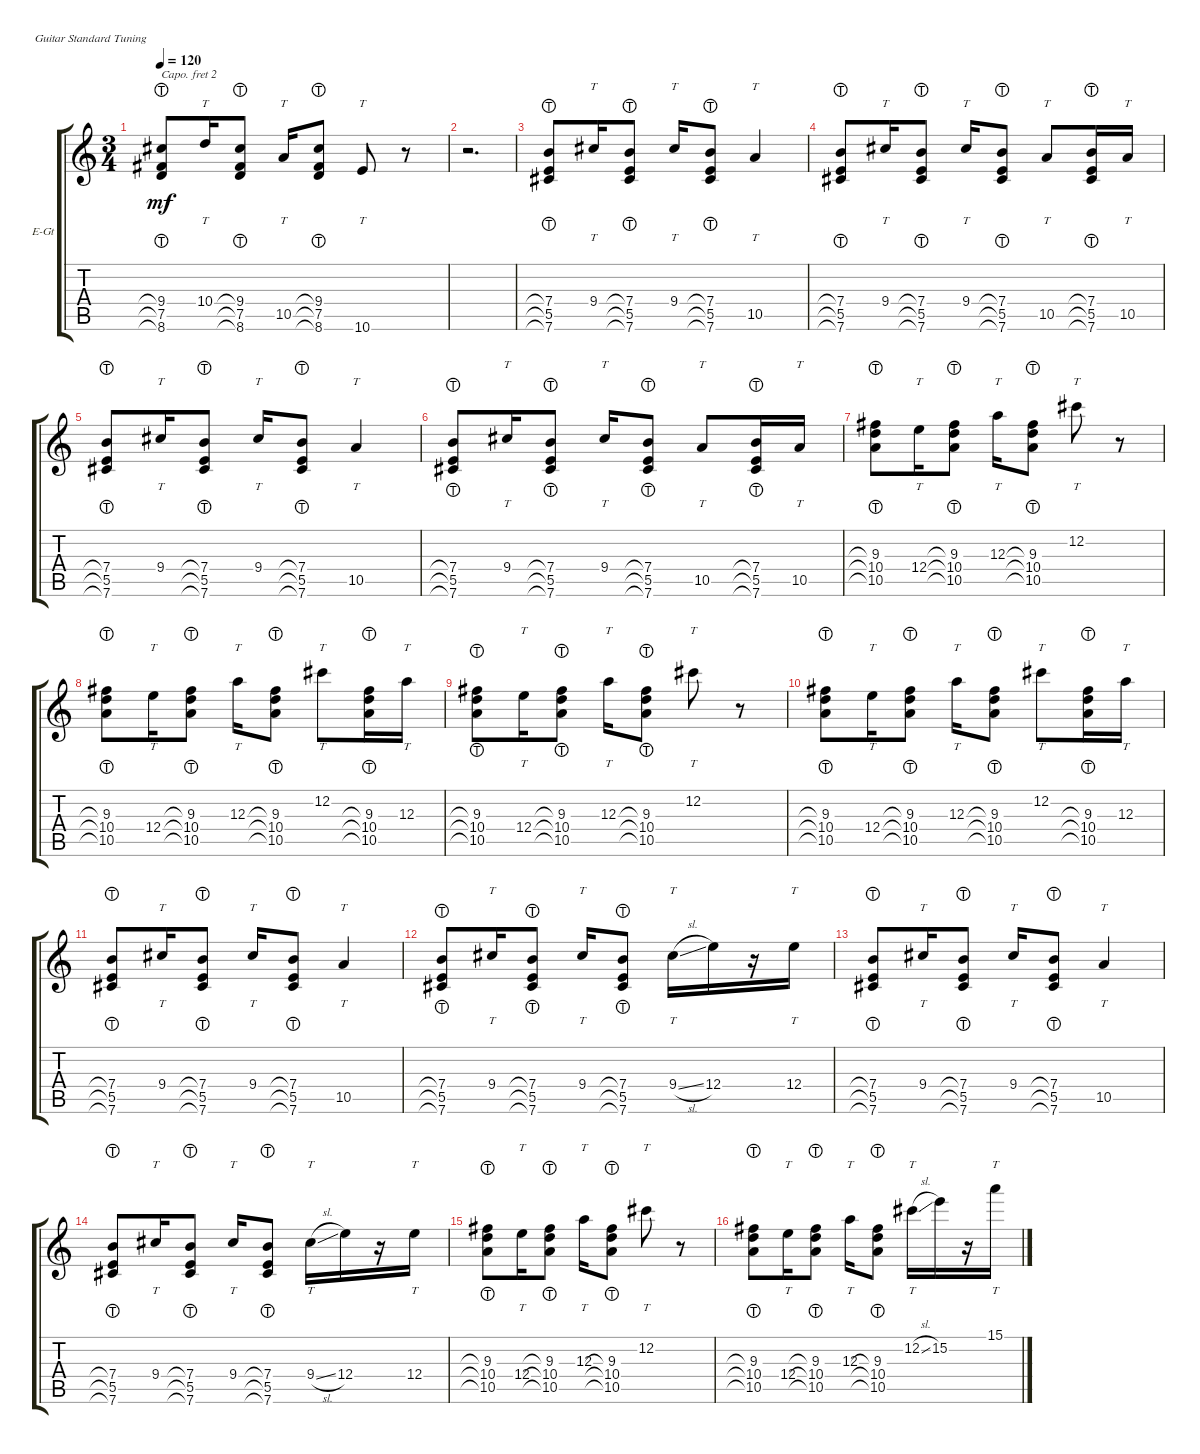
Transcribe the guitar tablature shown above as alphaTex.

\defaultSystemsLayout 4
\bracketExtendMode groupsimilarinstruments
\firstSystemTrackNameOrientation horizontal
\otherSystemsTrackNameOrientation horizontal
\track ("Electric Guitar(Left)" "E-Gt") {instrument electricguitarclean}
\staff {score tabs}
\capo 2
\tuning (E4 B3 G3 D3 A2 E2)
\ts (3 4)
\tempo 120
\clef g2
\ks c
(7.5{lht} 9.4{lht} 8.6{lht}).8{dy mf} 10.4.16{tt} (7.5{lht} 9.4{lht} 8.6{lht}).8 10.5.16{tt} (7.5{lht} 9.4{lht} 8.6{lht}).8 10.6.8{tt} r.8 |
r.2{d} |
(5.5{lht} 7.4{lht} 7.6{lht}).8 9.4.16{tt} (5.5{lht} 7.4{lht} 7.6{lht}).8 9.4.16{tt} (5.5{lht} 7.4{lht} 7.6{lht}).8 10.5.4{tt} |
(5.5{lht} 7.4{lht} 7.6{lht}).8 9.4.16{tt} (5.5{lht} 7.4{lht} 7.6{lht}).8 9.4.16{tt} (5.5{lht} 7.4{lht} 7.6{lht}).8 10.5.8{tt} (5.5{lht} 7.4{lht} 7.6{lht}).16 10.5.16{tt} |
(5.5{lht} 7.4{lht} 7.6{lht}).8 9.4.16{tt} (5.5{lht} 7.4{lht} 7.6{lht}).8 9.4.16{tt} (5.5{lht} 7.4{lht} 7.6{lht}).8 10.5.4{tt} |
(5.5{lht} 7.4{lht} 7.6{lht}).8 9.4.16{tt} (5.5{lht} 7.4{lht} 7.6{lht}).8 9.4.16{tt} (5.5{lht} 7.4{lht} 7.6{lht}).8 10.5.8{tt} (5.5{lht} 7.4{lht} 7.6{lht}).16 10.5.16{tt} |
(10.5{lht} 10.4{lht} 9.3{lht}).8 12.4.16{tt} (10.5{lht} 10.4{lht} 9.3{lht}).8 12.3.16{tt} (10.5{lht} 10.4{lht} 9.3{lht}).8 12.2.8{tt} r.8 |
(10.5{lht} 10.4{lht} 9.3{lht}).8 12.4.16{tt} (10.5{lht} 10.4{lht} 9.3{lht}).8 12.3.16{tt} (10.5{lht} 10.4{lht} 9.3{lht}).8 12.2.8{tt} (10.5{lht} 10.4{lht} 9.3{lht}).16 12.3.16{tt} |
(10.5{lht} 10.4{lht} 9.3{lht}).8 12.4.16{tt} (10.5{lht} 10.4{lht} 9.3{lht}).8 12.3.16{tt} (10.5{lht} 10.4{lht} 9.3{lht}).8 12.2.8{tt} r.8 |
(10.5{lht} 10.4{lht} 9.3{lht}).8 12.4.16{tt} (10.5{lht} 10.4{lht} 9.3{lht}).8 12.3.16{tt} (10.5{lht} 10.4{lht} 9.3{lht}).8 12.2.8{tt} (10.5{lht} 10.4{lht} 9.3{lht}).16 12.3.16{tt} |
(5.5{lht} 7.4{lht} 7.6{lht}).8 9.4.16{tt} (5.5{lht} 7.4{lht} 7.6{lht}).8 9.4.16{tt} (5.5{lht} 7.4{lht} 7.6{lht}).8 10.5.4{tt} |
(5.5{lht} 7.4{lht} 7.6{lht}).8 9.4.16{tt} (5.5{lht} 7.4{lht} 7.6{lht}).8 9.4.16{tt} (5.5{lht} 7.4{lht} 7.6{lht}).8 9.4{sl}.16{tt} 12.4.16 r.16 12.4.16{tt} |
(5.5{lht} 7.4{lht} 7.6{lht}).8 9.4.16{tt} (5.5{lht} 7.4{lht} 7.6{lht}).8 9.4.16{tt} (5.5{lht} 7.4{lht} 7.6{lht}).8 10.5.4{tt} |
(5.5{lht} 7.4{lht} 7.6{lht}).8 9.4.16{tt} (5.5{lht} 7.4{lht} 7.6{lht}).8 9.4.16{tt} (5.5{lht} 7.4{lht} 7.6{lht}).8 9.4{sl}.16{tt} 12.4.16 r.16 12.4.16{tt} |
(10.5{lht} 10.4{lht} 9.3{lht}).8 12.4.16{tt} (10.5{lht} 10.4{lht} 9.3{lht}).8 12.3.16{tt} (10.5{lht} 10.4{lht} 9.3{lht}).8 12.2.8{tt} r.8 |
(10.5{lht} 10.4{lht} 9.3{lht}).8 12.4.16{tt} (10.5{lht} 10.4{lht} 9.3{lht}).8 12.3.16{tt} (10.5{lht} 10.4{lht} 9.3{lht}).8 12.2{sl}.16{tt} 15.2.16 r.16 15.1.16{tt}
